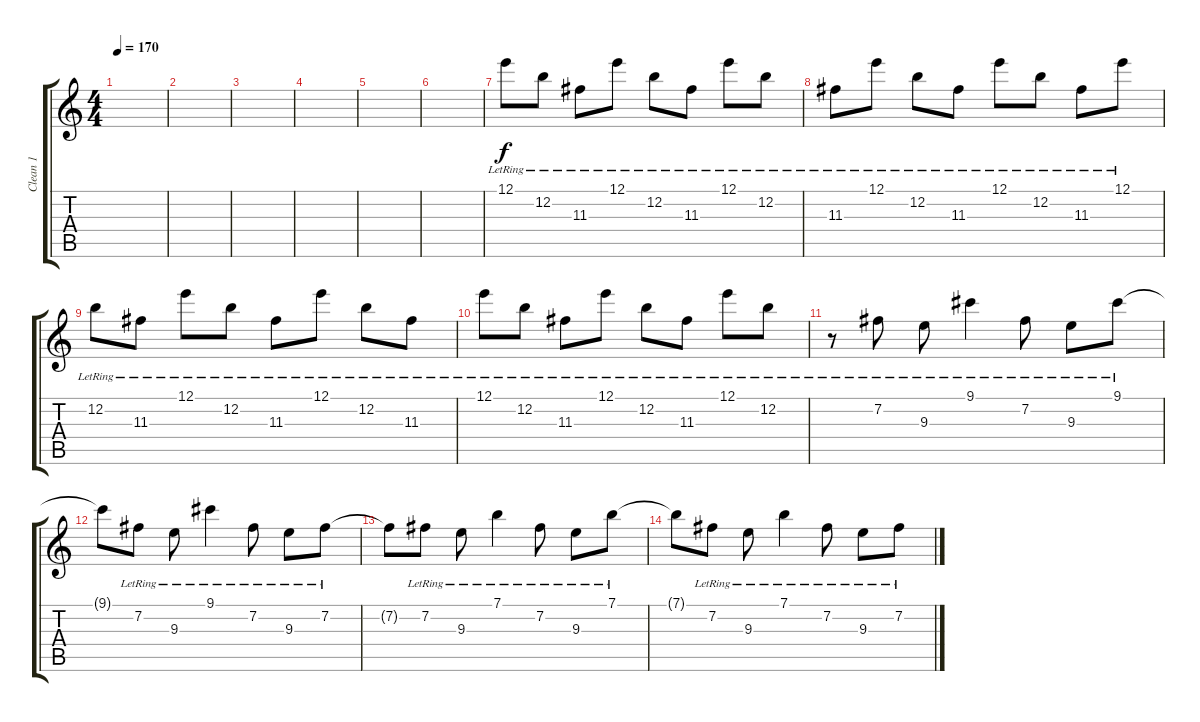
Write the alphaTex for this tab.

\track ("Clean 1" "Clean 1") {instrument electricguitarclean}
\staff {score tabs}
\tuning (E4 B3 G3 D3 A2 D2) {hide}
\ts (4 4)
\tempo 170
\clef g2
\ks c
|
|
|
|
|
|
12.1{lr}.8 12.2{lr}.8 11.3{lr}.8 12.1{lr}.8 12.2{lr}.8 11.3{lr}.8 12.1{lr}.8 12.2{lr}.8 |
11.3{lr}.8 12.1{lr}.8 12.2{lr}.8 11.3{lr}.8 12.1{lr}.8 12.2{lr}.8 11.3{lr}.8 12.1{lr}.8 |
12.2{lr}.8 11.3{lr}.8 12.1{lr}.8 12.2{lr}.8 11.3{lr}.8 12.1{lr}.8 12.2{lr}.8 11.3{lr}.8 |
12.1{lr}.8 12.2{lr}.8 11.3{lr}.8 12.1{lr}.8 12.2{lr}.8 11.3{lr}.8 12.1{lr}.8 12.2{lr}.8 |
r.8 7.2{lr}.8{dy f} 9.3{lr}.8 9.1{lr}.4 7.2{lr}.8 9.3{lr}.8 9.1{lr}.8 |
9.1{t}.8 7.2{lr}.8 9.3{lr}.8 9.1{lr}.4 7.2{lr}.8 9.3{lr}.8 7.2{lr}.8 |
7.2{t}.8 7.2{lr}.8 9.3{lr}.8 7.1{lr}.4 7.2{lr}.8 9.3{lr}.8 7.1{lr}.8 |
7.1{t}.8 7.2{lr}.8 9.3{lr}.8 7.1{lr}.4 7.2{lr}.8 9.3{lr}.8 7.2{lr}.8
